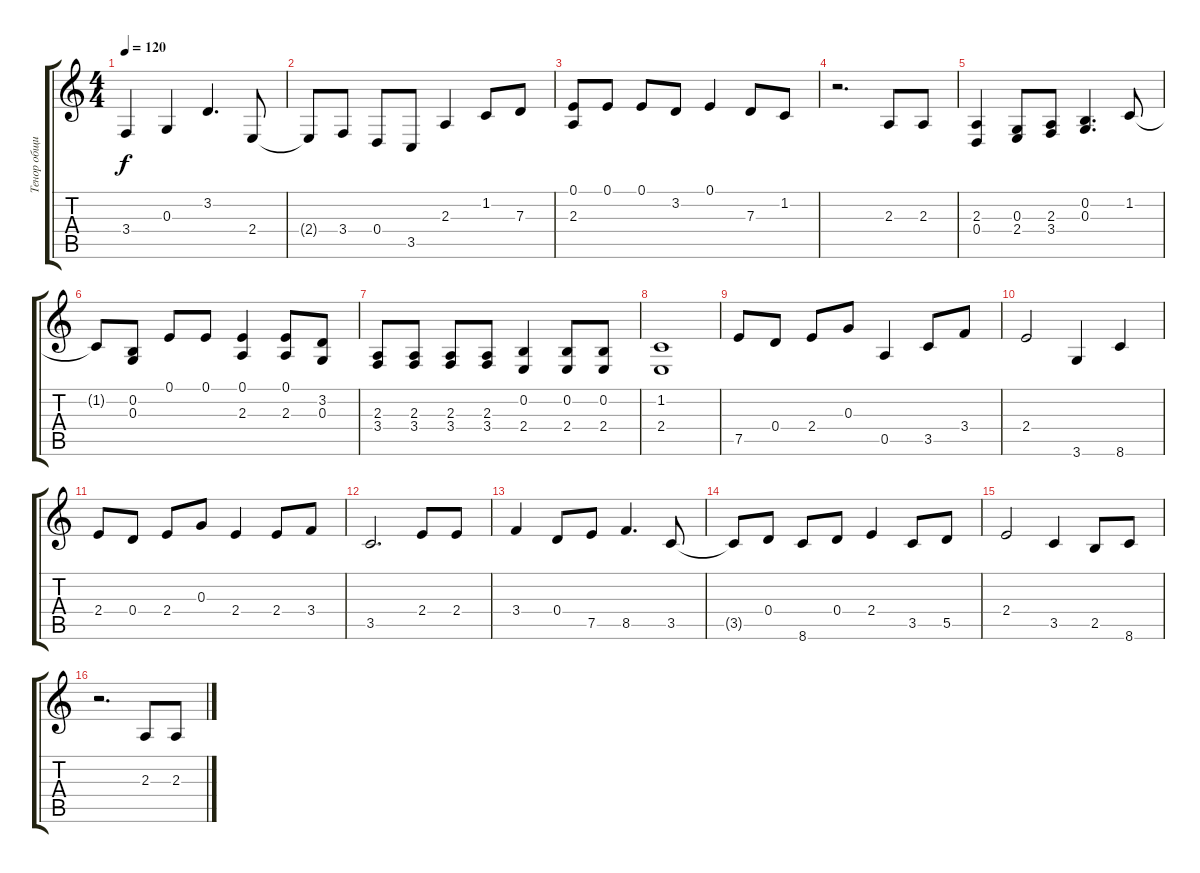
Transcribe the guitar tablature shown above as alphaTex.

\track ("Тенор общий" "Тенор общи") {instrument acousticgrandpiano}
\staff {score tabs}
\tuning (E4 B3 G3 D3 A2 E2) {hide}
\ts (4 4)
\tempo 120
\clef g2
\ks c
3.4.4{dy f} 0.3.4 3.2.4{d} 2.4.8 |
2.4{t}.8 3.4.8 0.4.8 3.5.8 2.3.4 1.2.8 7.3.8 |
(0.1 2.3).8 0.1.8 0.1.8 3.2.8 0.1.4 7.3.8 1.2.8 |
r.2{d} 2.3.8 2.3.8 |
(2.3 0.4).4 (0.3 2.4).8 (2.3 3.4).8 (0.2 0.3).4{d} 1.2.8 |
1.2{t}.8 (0.2 0.3).8 0.1.8 0.1.8 (0.1 2.3).4 (0.1 2.3).8 (3.2 0.3).8 |
(2.3 3.4).8 (2.3 3.4).8 (2.3 3.4).8 (2.3 3.4).8 (0.2 2.4).4 (0.2 2.4).8 (0.2 2.4).8 |
(1.2 2.4).1 |
7.5.8{ot 8vb} 0.4.8{ot 8vb} 2.4.8{ot 8vb} 0.3.8{ot 8vb} 0.5.4{ot 8vb} 3.5.8{ot 8vb} 3.4.8{ot 8vb} |
2.4.2{ot 8vb} 3.6.4{ot 8vb} 8.6.4{ot 8vb} |
2.4.8{ot 8vb} 0.4.8{ot 8vb} 2.4.8{ot 8vb} 0.3.8{ot 8vb} 2.4.4{ot 8vb} 2.4.8{ot 8vb} 3.4.8{ot 8vb} |
3.5.2{d ot 8vb} 2.4.8{ot 8vb} 2.4.8{ot 8vb} |
3.4.4{ot 8vb} 0.4.8{ot 8vb} 7.5.8{ot 8vb} 8.5.4{d ot 8vb} 3.5.8{ot 8vb} |
3.5{t}.8{ot 8vb} 0.4.8{ot 8vb} 8.6.8{ot 8vb} 0.4.8{ot 8vb} 2.4.4{ot 8vb} 3.5.8{ot 8vb} 5.5.8{ot 8vb} |
2.4.2{ot 8vb} 3.5.4{ot 8vb} 2.5.8{ot 8vb} 8.6.8{ot 8vb} |
r.2{d} 2.3.8 2.3.8
